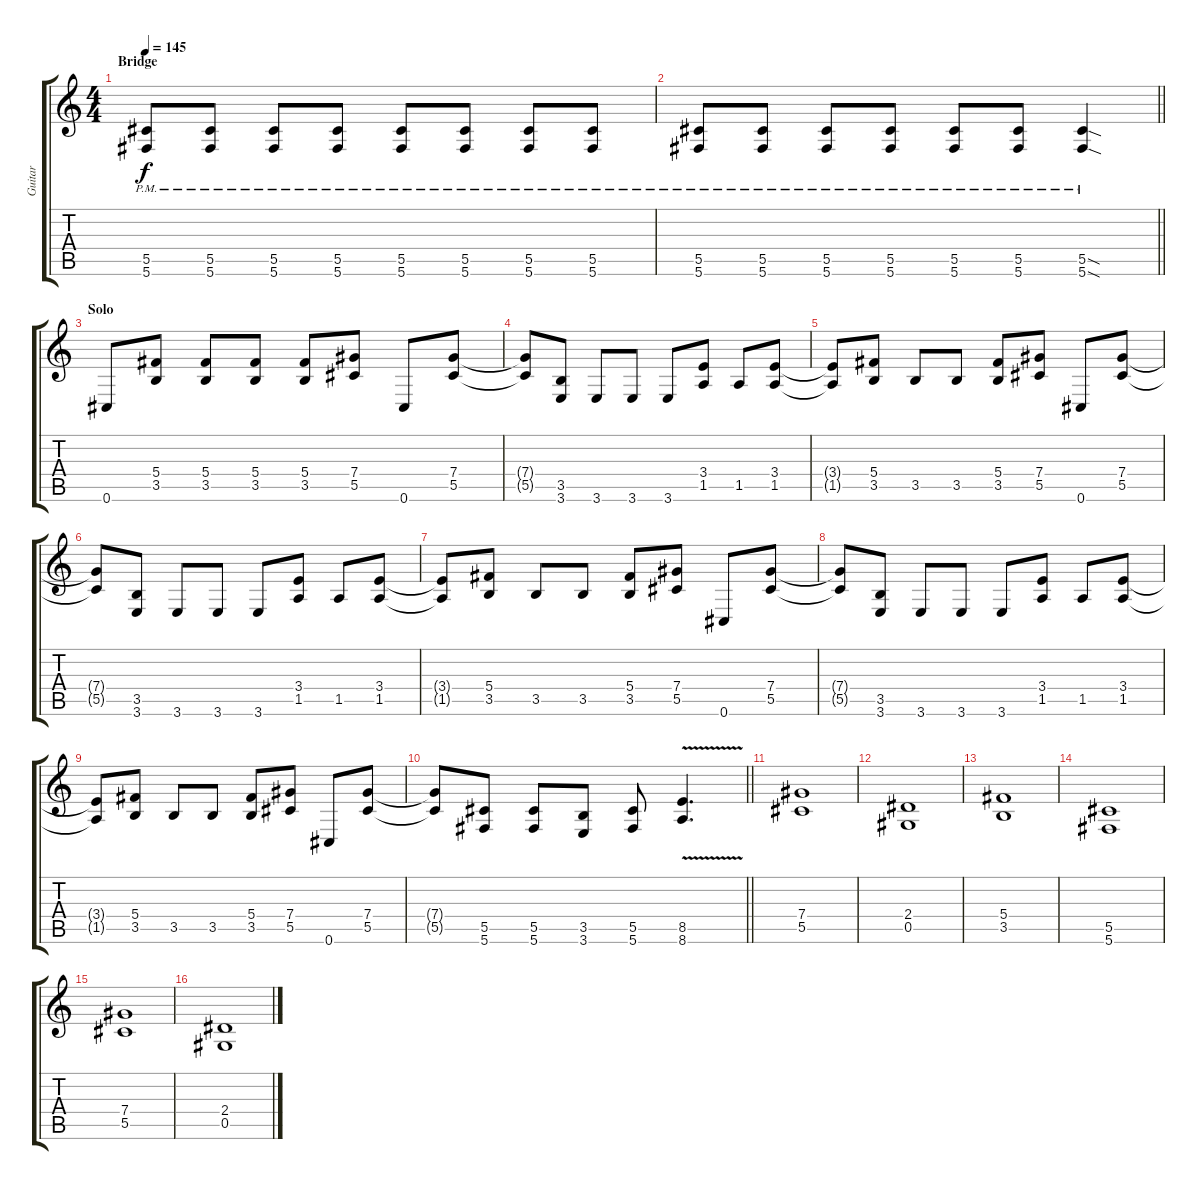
\track ("Guitar" "Guitar") {instrument distortionguitar}
\staff {score tabs}
\tuning (Eb4 Bb3 Gb3 Db3 Ab2 Db2) {hide}
\ts (4 4)
\section ("" "Bridge")
\tempo 145
\clef g2
\ks c
(5.5{pm} 5.6{pm}).8{dy f} (5.5{pm} 5.6{pm}).8 (5.5{pm} 5.6{pm}).8 (5.5{pm} 5.6{pm}).8 (5.5{pm} 5.6{pm}).8 (5.5{pm} 5.6{pm}).8 (5.5{pm} 5.6{pm}).8 (5.5{pm} 5.6{pm}).8 |
\barLineRight lightlight
(5.5{pm} 5.6{pm}).8 (5.5{pm} 5.6{pm}).8 (5.5{pm} 5.6{pm}).8 (5.5{pm} 5.6{pm}).8 (5.5{pm} 5.6{pm}).8 (5.5{pm} 5.6{pm}).8 (5.5{sod pm} 5.6{sod pm}).4 |
\section ("" "Solo")
0.6.8 (5.4 3.5).8 (5.4 3.5).8 (5.4 3.5).8 (5.4 3.5).8 (7.4 5.5).8 0.6.8 (7.4 5.5).8 |
(7.4{t} 5.5{t}).8 (3.5 3.6).8 3.6.8 3.6.8 3.6.8 (3.4 1.5).8 1.5.8 (3.4 1.5).8 |
(3.4{t} 1.5{t}).8 (5.4 3.5).8 3.5.8 3.5.8 (5.4 3.5).8 (7.4 5.5).8 0.6.8 (7.4 5.5).8 |
(7.4{t} 5.5{t}).8 (3.5 3.6).8 3.6.8 3.6.8 3.6.8 (3.4 1.5).8 1.5.8 (3.4 1.5).8 |
(3.4{t} 1.5{t}).8 (5.4 3.5).8 3.5.8 3.5.8 (5.4 3.5).8 (7.4 5.5).8 0.6.8 (7.4 5.5).8 |
(7.4{t} 5.5{t}).8 (3.5 3.6).8 3.6.8 3.6.8 3.6.8 (3.4 1.5).8 1.5.8 (3.4 1.5).8 |
(3.4{t} 1.5{t}).8 (5.4 3.5).8 3.5.8 3.5.8 (5.4 3.5).8 (7.4 5.5).8 0.6.8 (7.4 5.5).8 |
\barLineRight lightlight
(7.4{t} 5.5{t}).8 (5.5 5.6).8 (5.5 5.6).8 (3.5 3.6).8 (5.5 5.6).8 (8.5{v} 8.6{v}).4{d} |
(7.4 5.5).1 |
(2.4 0.5).1 |
(5.4 3.5).1 |
(5.5 5.6).1 |
(7.4 5.5).1 |
(2.4 0.5).1
